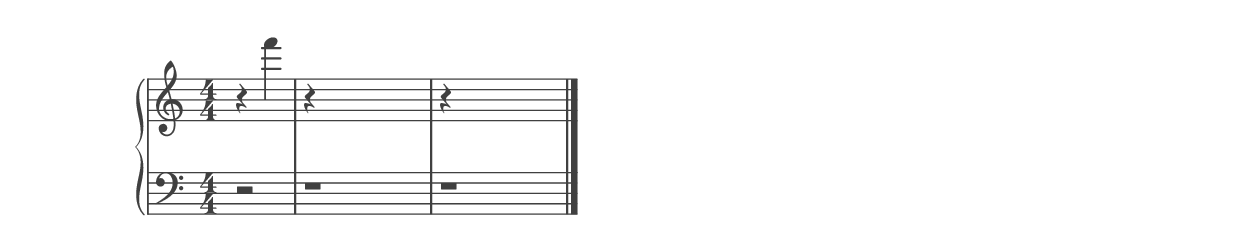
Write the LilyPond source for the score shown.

%% ----------------------------------------------------------------------------
%% Generated on: 2019 January 05
%% Note Name: F6
%% Octave: 6
%% Clef: treble
%% Filename: 133-69-6-treble-F6
%% ----------------------------------------------------------------------------

\version "2.19.82"

\include "../piano_note_colors.ly"

\header {
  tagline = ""
}

upper = {
  \clef treble
  \numericTimeSignature
  % treble note
  r4 f'''4
  % treble octave (hidden)
  r4 \hideNotes f''4 f'''4 f''''4
  % treble octave (hidden) repeat
  \unHideNotes
  r4 \hideNotes f''4 f'''4 f''''4
  \bar "|."
}

lower = {
  \clef bass
  \numericTimeSignature
  % bass note in color
  r2
  % bass octave (hidden)
  r1
  % bass octave (hidden) repeat
  \unHideNotes
  r1
}

\score {
  \new PianoStaff <<
    \context Score
    \applyContext #(override-color-for-all-grobs default-black)
    \time 4/4
    \partial 2
    \new Staff = upper { \upper }
    \new Staff = lower { \lower }
  >>
  \layout { }
  \midi { }
}